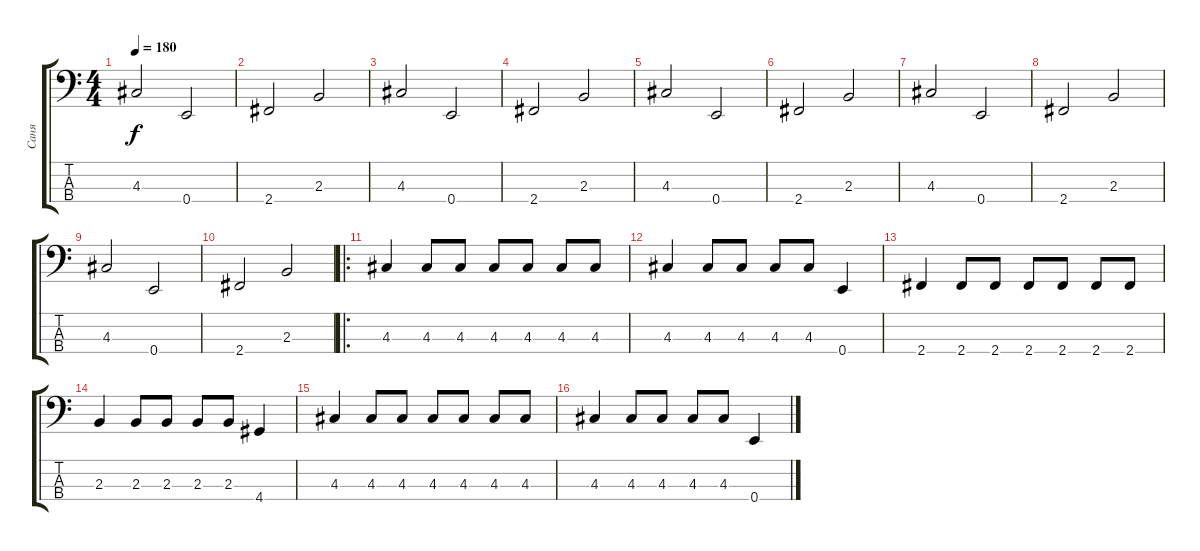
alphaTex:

\track ("Саня" "Саня") {instrument electricbassfinger}
\staff {score tabs}
\tuning (G2 D2 A1 E1) {hide}
\ts (4 4)
\tempo 180
\clef f4
\ks c
4.3.2{dy f} 0.4.2 |
2.4.2 2.3.2 |
4.3.2 0.4.2 |
2.4.2 2.3.2 |
4.3.2 0.4.2 |
2.4.2 2.3.2 |
4.3.2 0.4.2 |
2.4.2 2.3.2 |
4.3.2 0.4.2 |
2.4.2 2.3.2 |
\ro
4.3.4 4.3.8 4.3.8 4.3.8 4.3.8 4.3.8 4.3.8 |
4.3.4 4.3.8 4.3.8 4.3.8 4.3.8 0.4.4 |
2.4.4 2.4.8 2.4.8 2.4.8 2.4.8 2.4.8 2.4.8 |
2.3.4 2.3.8 2.3.8 2.3.8 2.3.8 4.4.4 |
4.3.4 4.3.8 4.3.8 4.3.8 4.3.8 4.3.8 4.3.8 |
4.3.4 4.3.8 4.3.8 4.3.8 4.3.8 0.4.4
